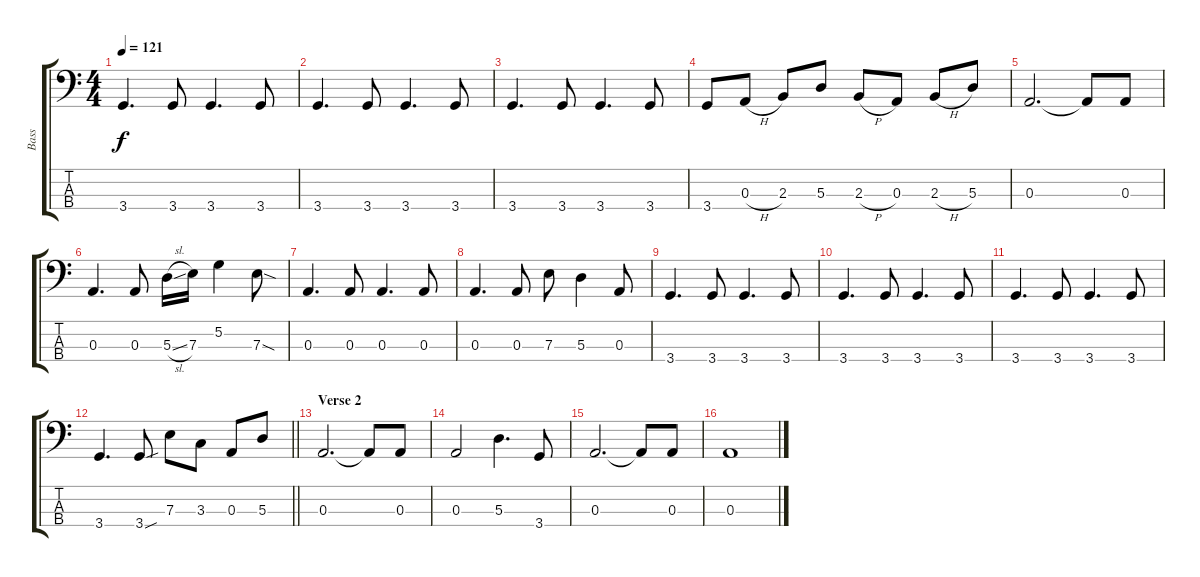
\track ("Bass" "Bass") {instrument electricbassfinger}
\staff {score tabs}
\tuning (G2 D2 A1 E1) {hide}
\ts (4 4)
\tempo 121
\clef f4
\ks c
3.4.4{d dy f} 3.4.8 3.4.4{d} 3.4.8 |
3.4.4{d} 3.4.8 3.4.4{d} 3.4.8 |
3.4.4{d} 3.4.8 3.4.4{d} 3.4.8 |
3.4.8 0.3{h}.8 2.3.8 5.3.8 2.3{h}.8 0.3.8 2.3{h}.8 5.3.8 |
0.3.2{d} 0.3{t}.8 0.3.8 |
0.3.4{d} 0.3.8 5.3{sl}.16 7.3.16 5.2.4 7.3{sod}.8 |
0.3.4{d} 0.3.8 0.3.4{d} 0.3.8 |
0.3.4{d} 0.3.8 7.3.8 5.3.4 0.3.8 |
3.4.4{d} 3.4.8 3.4.4{d} 3.4.8 |
3.4.4{d} 3.4.8 3.4.4{d} 3.4.8 |
3.4.4{d} 3.4.8 3.4.4{d} 3.4.8 |
\barLineRight lightlight
3.4.4{d} 3.4{sou}.8 7.3.8 3.3.8 0.3.8 5.3.8 |
\section ("" "Verse 2")
0.3.2{d} 0.3{t}.8 0.3.8 |
0.3.2 5.3.4{d} 3.4.8 |
0.3.2{d} 0.3{t}.8 0.3.8 |
0.3.1
